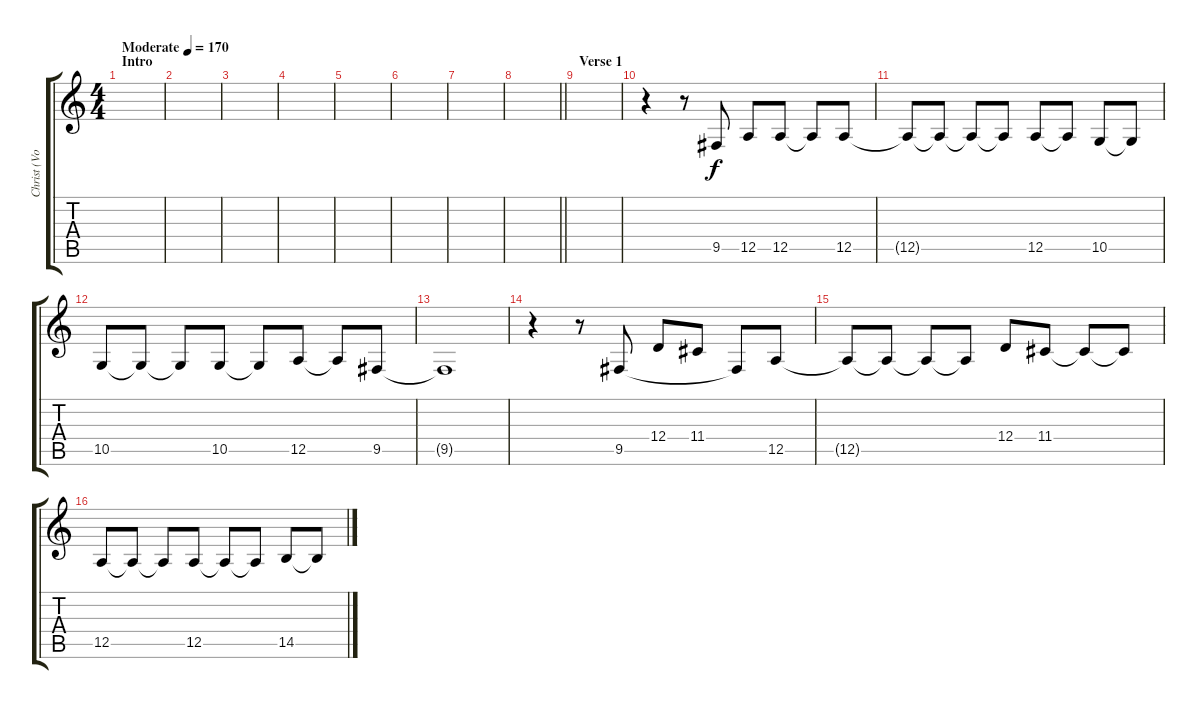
\track ("Christ (Voice)" "Christ (Vo") {instrument flute}
\staff {score tabs}
\tuning (E4 B3 G3 D3 A2 E2) {hide}
\ts (4 4)
\section ("" "Intro")
\tempo (170 "Moderate")
\clef g2
\ks c
|
|
|
|
|
|
|
\barLineRight lightlight
|
\section ("" "Verse 1")
|
r.4 r.8 9.5.8 12.5.8 12.5.8 12.5{t}.8 12.5.8 |
12.5{t}.8 12.5{t}.8 12.5{t}.8 12.5{t}.8 12.5.8 12.5{t}.8 10.5.8 10.5{t}.8 |
10.5.8 10.5{t}.8 10.5{t}.8 10.5.8 10.5{t}.8 12.5.8 12.5{t}.8 9.5.8 |
9.5{t}.1 |
r.4 r.8 9.5.8 12.4.8 11.4.8 9.5{t}.8 12.5.8 |
12.5{t}.8 12.5{t}.8 12.5{t}.8 12.5{t}.8 12.4.8 11.4.8 11.4{t}.8 11.4{t}.8 |
12.5.8 12.5{t}.8 12.5{t}.8 12.5.8 12.5{t}.8 12.5{t}.8 14.5.8 14.5{t}.8
